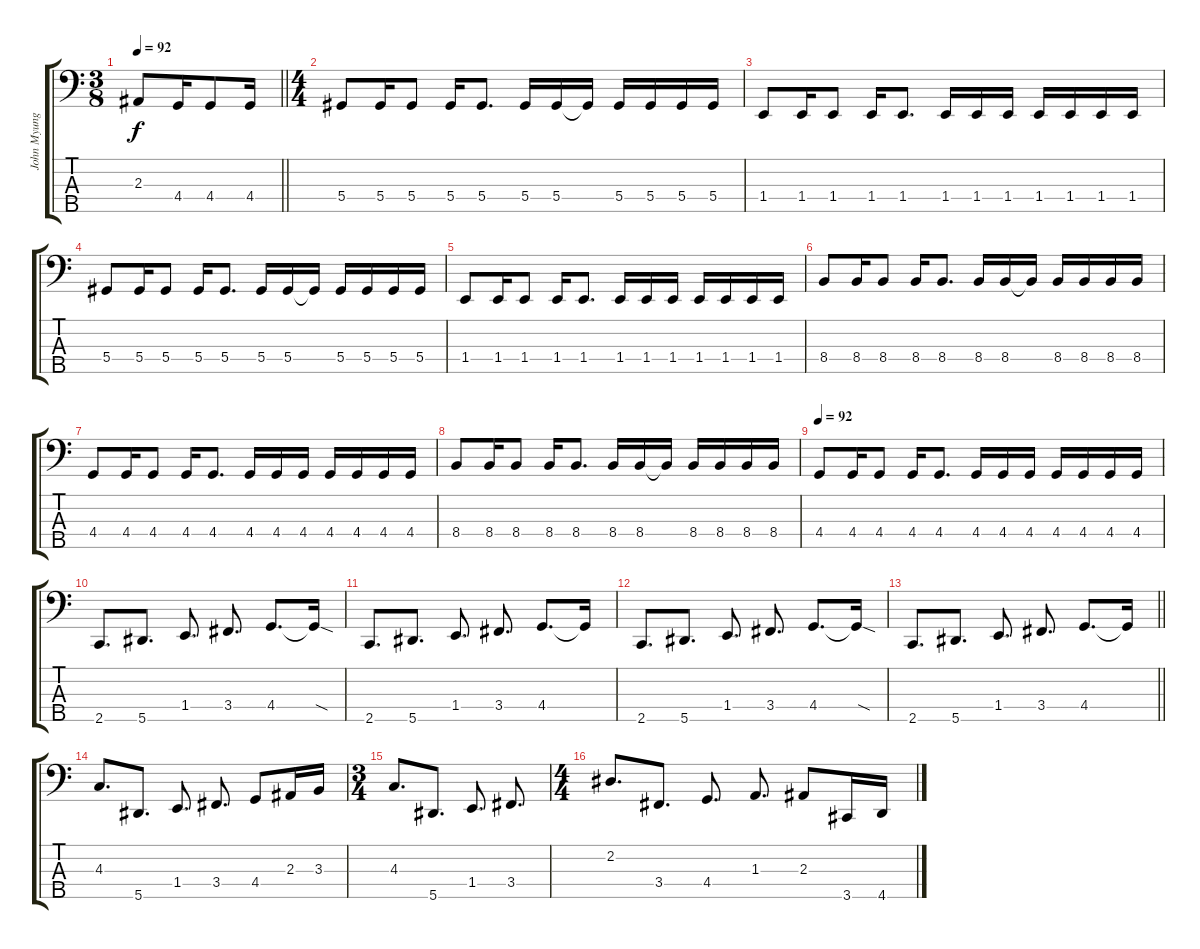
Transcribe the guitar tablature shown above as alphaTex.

\track ("John Myung" "John Myung") {instrument electricbassfinger}
\staff {score tabs}
\tuning (Gb2 Db2 Ab1 Eb1 Bb0) {hide}
\ts (3 8)
\tempo 92
\clef f4
\barLineRight lightlight
\ks c
2.3.8{dy f} 4.4.16 4.4.8 4.4.16 |
\ts (4 4)
5.4.8 5.4.16 5.4.8 5.4.16 5.4.8{d} 5.4.16 5.4.16 5.4{t}.16 5.4.16 5.4.16 5.4.16 5.4.16 |
1.4.8 1.4.16 1.4.8 1.4.16 1.4.8{d} 1.4.16 1.4.16 1.4.16 1.4.16 1.4.16 1.4.16 1.4.16 |
5.4.8 5.4.16 5.4.8 5.4.16 5.4.8{d} 5.4.16 5.4.16 5.4{t}.16 5.4.16 5.4.16 5.4.16 5.4.16 |
1.4.8 1.4.16 1.4.8 1.4.16 1.4.8{d} 1.4.16 1.4.16 1.4.16 1.4.16 1.4.16 1.4.16 1.4.16 |
8.4.8 8.4.16 8.4.8 8.4.16 8.4.8{d} 8.4.16 8.4.16 8.4{t}.16 8.4.16 8.4.16 8.4.16 8.4.16 |
4.4.8 4.4.16 4.4.8 4.4.16 4.4.8{d} 4.4.16 4.4.16 4.4.16 4.4.16 4.4.16 4.4.16 4.4.16 |
8.4.8 8.4.16 8.4.8 8.4.16 8.4.8{d} 8.4.16 8.4.16 8.4{t}.16 8.4.16 8.4.16 8.4.16 8.4.16 |
\tempo 92
4.4.8 4.4.16 4.4.8 4.4.16 4.4.8{d} 4.4.16 4.4.16 4.4.16 4.4.16 4.4.16 4.4.16 4.4.16 |
2.5.8{d} 5.5.8{d} 1.4.8{d} 3.4.8{d} 4.4.8{d} 4.4{sod t}.16 |
2.5.8{d} 5.5.8{d} 1.4.8{d} 3.4.8{d} 4.4.8{d} 4.4{t}.16 |
2.5.8{d} 5.5.8{d} 1.4.8{d} 3.4.8{d} 4.4.8{d} 4.4{sod t}.16 |
\barLineRight lightlight
2.5.8{d} 5.5.8{d} 1.4.8{d} 3.4.8{d} 4.4.8{d} 4.4{t}.16 |
4.3.8{d} 5.5.8{d} 1.4.8{d} 3.4.8{d} 4.4.8 2.3.16 3.3.16 |
\ts (3 4)
4.3.8{d} 5.5.8{d} 1.4.8{d} 3.4.8{d} |
\ts (4 4)
2.2.8{d} 3.4.8{d} 4.4.8{d} 1.3.8{d} 2.3.8 3.5.16 4.5.16
